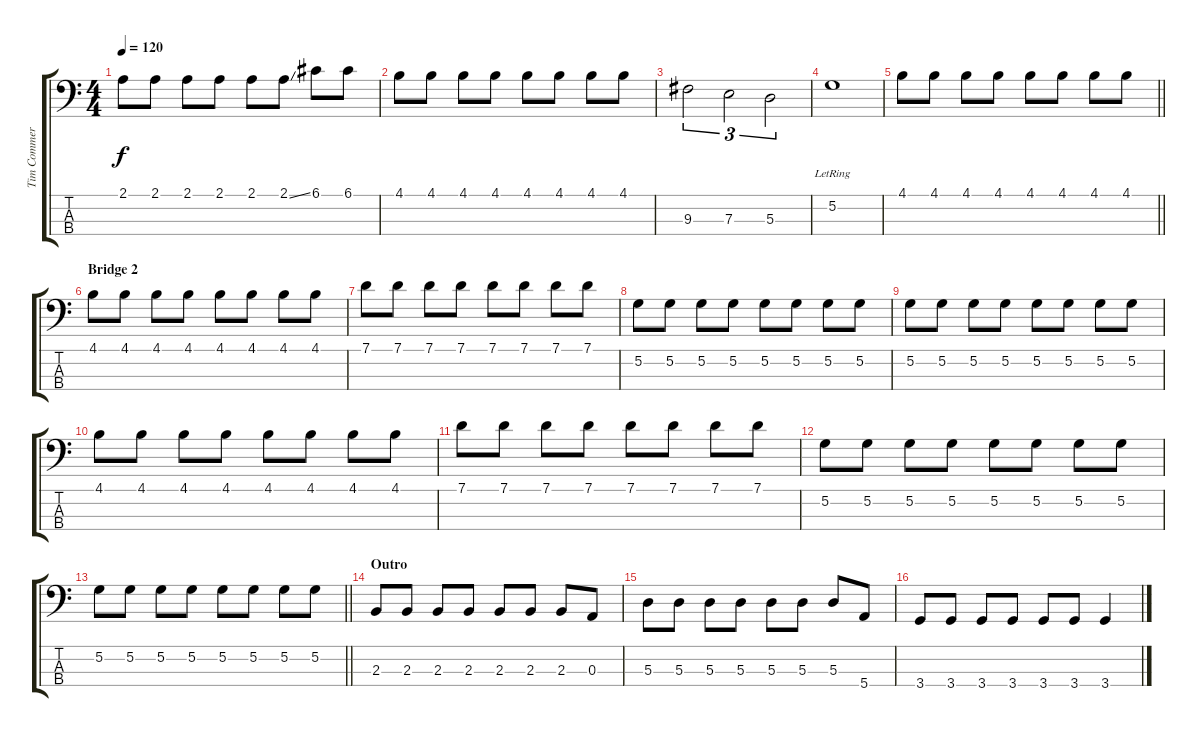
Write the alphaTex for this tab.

\track ("Tim Commerford" "Tim Commer") {instrument electricbassfinger}
\staff {score tabs}
\tuning (G2 D2 A1 E1) {hide}
\ts (4 4)
\tempo 120
\clef f4
\ks c
2.1.8{dy f} 2.1.8 2.1.8 2.1.8 2.1.8 2.1{ss}.8 6.1.8 6.1.8 |
4.1.8 4.1.8 4.1.8 4.1.8 4.1.8 4.1.8 4.1.8 4.1.8 |
9.3.2{tu (3 2)} 7.3.2{tu (3 2)} 5.3.2{tu (3 2)} |
5.2{lr}.1 |
\barLineRight lightlight
4.1.8 4.1.8 4.1.8 4.1.8 4.1.8 4.1.8 4.1.8 4.1.8 |
\section ("" "Bridge 2")
4.1.8 4.1.8 4.1.8 4.1.8 4.1.8 4.1.8 4.1.8 4.1.8 |
7.1.8 7.1.8 7.1.8 7.1.8 7.1.8 7.1.8 7.1.8 7.1.8 |
5.2.8 5.2.8 5.2.8 5.2.8 5.2.8 5.2.8 5.2.8 5.2.8 |
5.2.8 5.2.8 5.2.8 5.2.8 5.2.8 5.2.8 5.2.8 5.2.8 |
4.1.8 4.1.8 4.1.8 4.1.8 4.1.8 4.1.8 4.1.8 4.1.8 |
7.1.8 7.1.8 7.1.8 7.1.8 7.1.8 7.1.8 7.1.8 7.1.8 |
5.2.8 5.2.8 5.2.8 5.2.8 5.2.8 5.2.8 5.2.8 5.2.8 |
\barLineRight lightlight
5.2.8 5.2.8 5.2.8 5.2.8 5.2.8 5.2.8 5.2.8 5.2.8 |
\section ("" "Outro")
2.3.8 2.3.8 2.3.8 2.3.8 2.3.8 2.3.8 2.3.8 0.3.8 |
5.3.8 5.3.8 5.3.8 5.3.8 5.3.8 5.3.8 5.3.8 5.4.8 |
3.4.8 3.4.8 3.4.8 3.4.8 3.4.8 3.4.8 3.4{ss}.4
